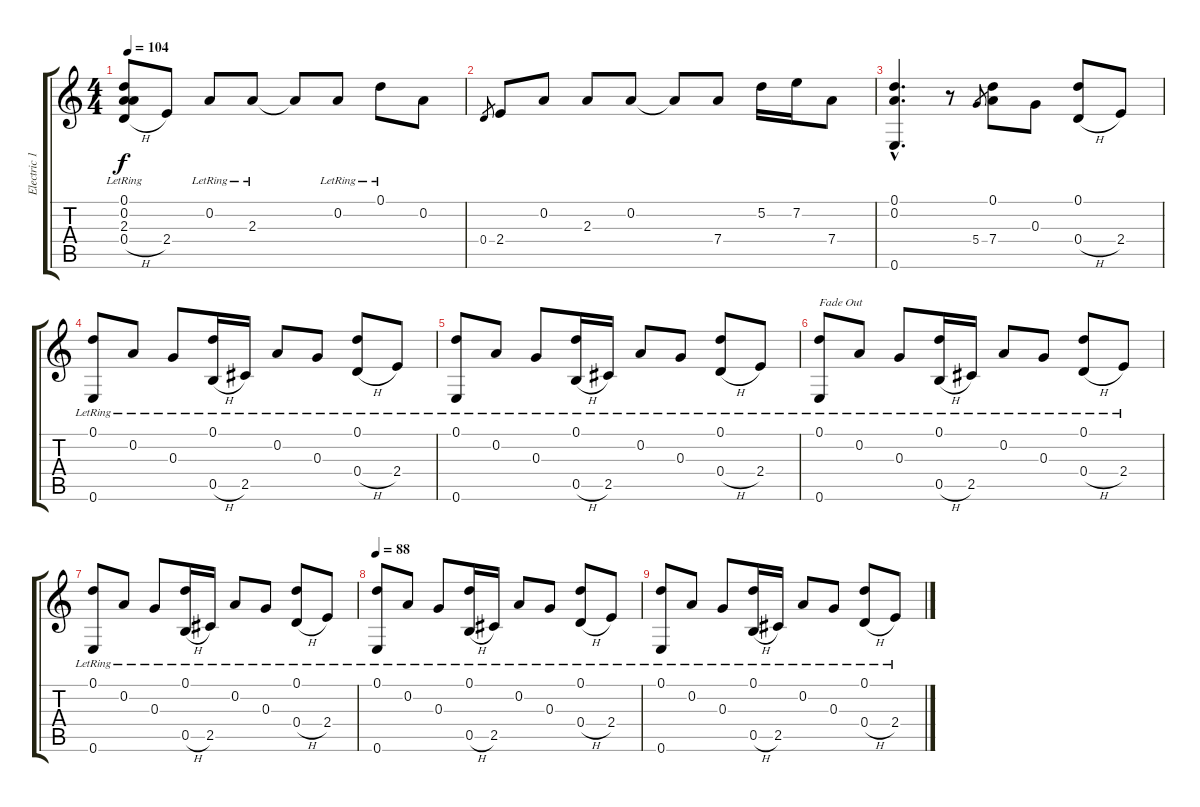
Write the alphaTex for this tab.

\track ("Electric 12 strings" "Electric 1") {instrument electricguitarclean}
\staff {score tabs}
\tuning (D4 A3 G3 D3 B2 E2) {hide}
\ts (4 4)
\tempo 104
\clef g2
\ks c
(0.1{lr} 0.2 2.3 0.4{h}).8{dy f} 2.4.8 0.2{lr}.8 2.3{lr}.8 2.3{t}.8 0.2{lr}.8 0.1{lr}.8 0.2.8 |
0.4.8{gr} 2.4.8 0.2.8 2.3.8 0.2.8 0.2{t}.8 7.4.8 5.2.16 7.2.16 7.4.8 |
(0.1{hac} 0.2{hac} 0.6{hac}).4{d} r.8 5.4.8{gr} (0.1 7.4).8 0.3.8 (0.1 0.4{h}).8 2.4.8 |
(0.1{lr} 0.6{lr}).8 0.2{lr}.8 0.3{lr}.8 (0.1{lr} 0.5{h}).16 2.5{lr}.16 0.2{lr}.8 0.3{lr}.8 (0.1{lr} 0.4{h}).8 2.4{lr}.8 |
(0.1{lr} 0.6{lr}).8 0.2{lr}.8 0.3{lr}.8 (0.1{lr} 0.5{h}).16 2.5{lr}.16 0.2{lr}.8 0.3{lr}.8 (0.1{lr} 0.4{h}).8 2.4{lr}.8 |
(0.1{lr} 0.6{lr}).8{txt "Fade Out" volume 5 balance 11} 0.2{lr}.8 0.3{lr}.8 (0.1{lr} 0.5{h}).16 2.5{lr}.16 0.2{lr}.8 0.3{lr}.8 (0.1{lr} 0.4{h}).8 2.4{lr}.8 |
(0.1{lr} 0.6{lr}).8 0.2{lr}.8 0.3{lr}.8 (0.1{lr} 0.5{h}).16 2.5{lr}.16 0.2{lr}.8 0.3{lr}.8 (0.1{lr} 0.4{h}).8 2.4{lr}.8 |
\tempo 88
(0.1{lr} 0.6{lr}).8{volume 0 balance 0} 0.2{lr}.8 0.3{lr}.8 (0.1{lr} 0.5{h}).16 2.5{lr}.16 0.2{lr}.8 0.3{lr}.8 (0.1{lr} 0.4{h}).8 2.4{lr}.8 |
(0.1{lr} 0.6{lr}).8 0.2{lr}.8 0.3{lr}.8 (0.1{lr} 0.5{h}).16 2.5{lr}.16 0.2{lr}.8 0.3{lr}.8 (0.1{lr} 0.4{h}).8 2.4{lr}.8
